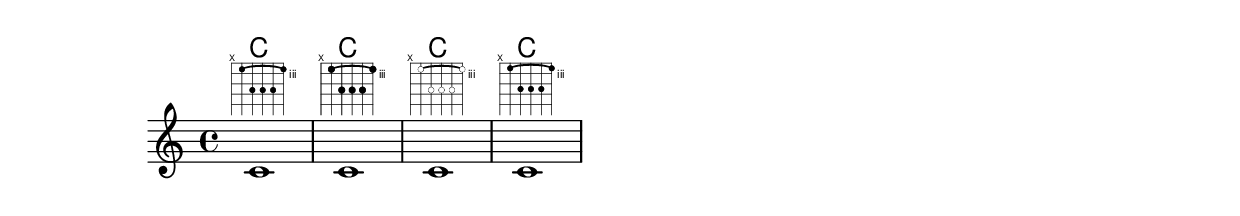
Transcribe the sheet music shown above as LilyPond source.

\version "2.16.0"

\header {
  texidoc="
Dots indicating fingerings can be changed in location,
size, and coloring.

"
}

\layout { ragged-right = ##t }

<<
  \chords {
    c1 |
    c1 |
    c1 |
    c1
  }

  \new Voice {
    \textLengthOn

     %% C major for guitar,  verbose style
    c'1 ^\markup {
            \fret-diagram-verbose #'((mute 6)
                                     (place-fret 5 3 1)
                                     (place-fret 4 5 2)
                                     (place-fret 3 5 3)
                                     (place-fret 2 5 4)
                                     (place-fret 1 3 1)
                                     (barre 5 1 3))}

     %% C major for guitar, verbose style
    \override TextScript #'fret-diagram-details 
        #'dot-radius = #0.3
    c' ^\markup {
            \fret-diagram-verbose #'((mute 6)
                                     (place-fret 5 3 1)
                                     (place-fret 4 5 2)
                                     (place-fret 3 5 3)
                                     (place-fret 2 5 4)
                                     (place-fret 1 3 1)
                                     (barre 5 1 3))}

     %% C major for guitar, verbose style
    \revert TextScript #'(fret-diagram-details dot-radius)
    \once \override TextScript #'fret-diagram-details 
        #'dot-color = #'white
    c' ^\markup {
            \fret-diagram-verbose #'((mute 6)
                                     (place-fret 5 3 1)
                                     (place-fret 4 5 2)
                                     (place-fret 3 5 3)
                                     (place-fret 2 5 4)
                                     (place-fret 1 3 1)
                                     (barre 5 1 3))}

     %% C major for guitar,  verbose style
    \once \override TextScript #'fret-diagram-details 
        #'dot-position = #0.5
    c'1 ^\markup {
            \fret-diagram-verbose #'((mute 6)
                                     (place-fret 5 3 1)
                                     (place-fret 4 5 2)
                                     (place-fret 3 5 3)
                                     (place-fret 2 5 4)
                                     (place-fret 1 3 1)
                                     (barre 5 1 3))}

 }
>>


